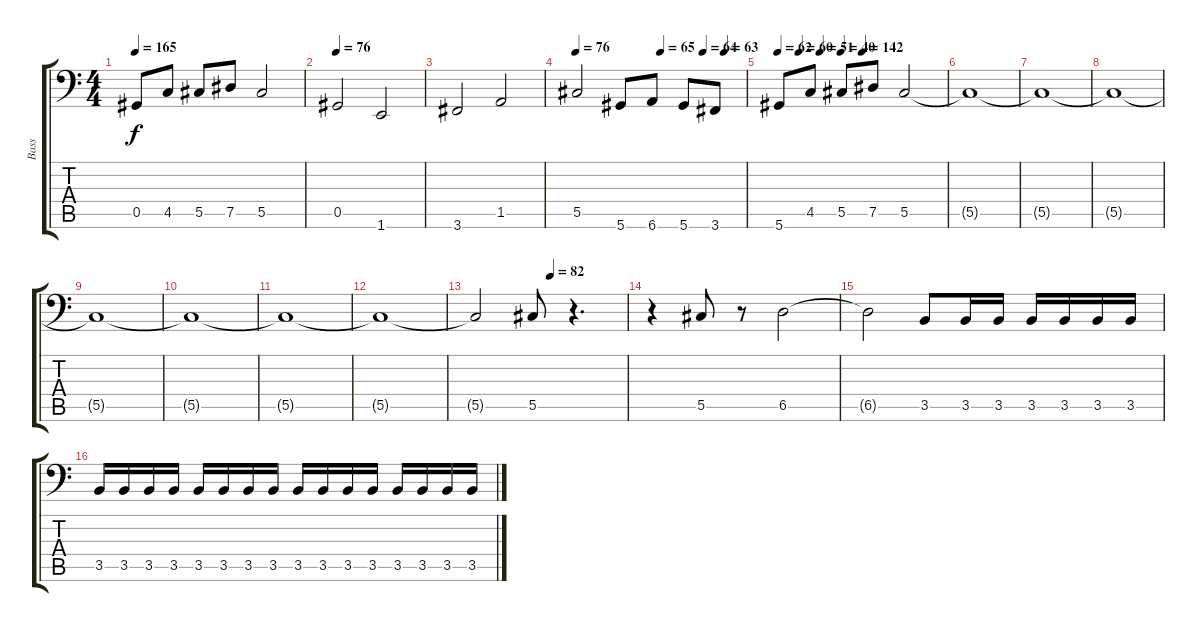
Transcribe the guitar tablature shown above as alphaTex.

\track ("Bass" "Bass") {instrument electricbassfinger}
\staff {score tabs}
\tuning (Eb3 Bb2 Gb2 Db2 Ab1 Eb1) {hide}
\ts (4 4)
\tempo 165
\clef f4
\ks c
0.5.8{dy f} 4.5.8 5.5.8 7.5.8 5.5.2 |
\tempo 76
0.5.2 1.6.2 |
3.6.2 1.5.2 |
\tempo 76
\tempo (65 0.5)
\tempo (64 0.75)
\tempo (63 0.875)
5.5.2 5.6.8 6.6.8 5.6.8 3.6.8 |
\tempo 62
\tempo (60 0.125)
\tempo (51 0.25)
\tempo (40 0.375)
\tempo (142 0.5)
5.6.8 4.5.8 5.5.8 7.5.8 5.5.2{volume 13 balance 8} |
5.5{t}.1 |
5.5{t}.1 |
5.5{t}.1 |
5.5{t}.1 |
5.5{t}.1 |
5.5{t}.1 |
5.5{t}.1 |
\tempo (82 0.5)
5.5{t}.2 5.5.8{volume 13 balance 8} r.4{d} |
r.4 5.5.8 r.8 6.5.2 |
6.5{t}.2 3.5.8 3.5.16 3.5.16 3.5.16 3.5.16 3.5.16 3.5.16 |
3.5.16 3.5.16 3.5.16 3.5.16 3.5.16 3.5.16 3.5.16 3.5.16 3.5.16 3.5.16 3.5.16 3.5.16 3.5.16 3.5.16 3.5.16 3.5.16
